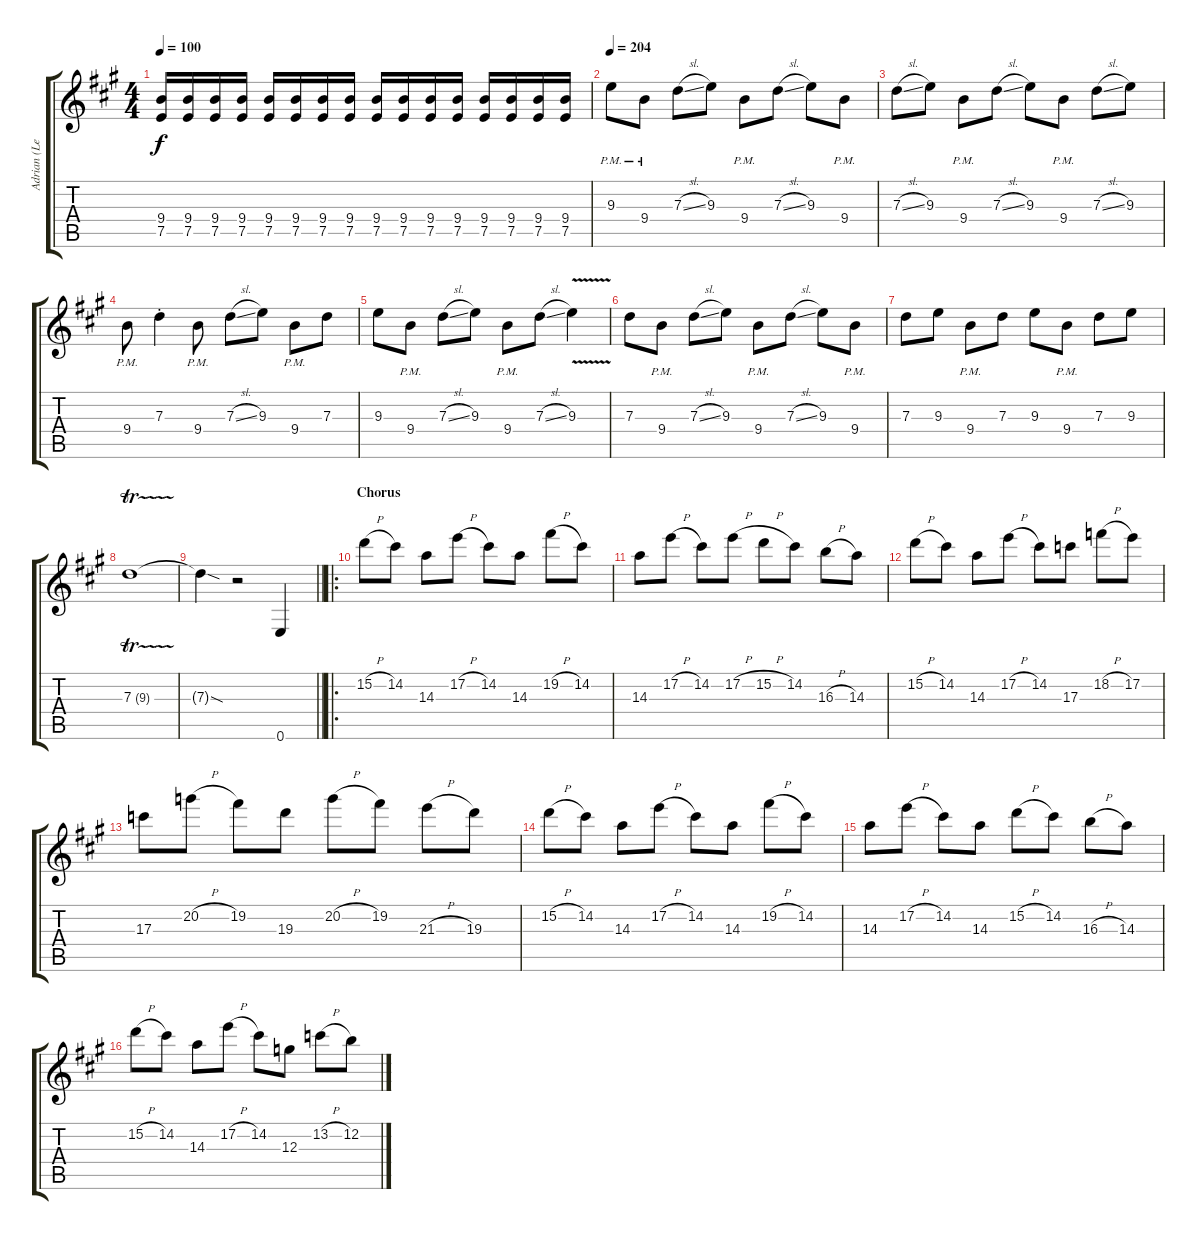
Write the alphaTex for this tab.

\track ("Adrian (Lead)" "Adrian (Le") {instrument overdrivenguitar}
\staff {score tabs}
\tuning (E4 B3 G3 D3 A2 E2) {hide}
\ts (4 4)
\tempo 100
\clef g2
\ks a
(9.4 7.5).16{dy f} (9.4 7.5).16 (9.4 7.5).16 (9.4 7.5).16 (9.4 7.5).16 (9.4 7.5).16 (9.4 7.5).16 (9.4 7.5).16 (9.4 7.5).16 (9.4 7.5).16 (9.4 7.5).16 (9.4 7.5).16 (9.4 7.5).16 (9.4 7.5).16 (9.4 7.5).16 (9.4 7.5).16 |
\tempo 204
9.3{pm}.8 9.4{pm}.8 7.3{sl}.8 9.3.8 9.4{pm}.8 7.3{sl}.8 9.3.8 9.4{pm}.8 |
7.3{sl}.8 9.3.8 9.4{pm}.8 7.3{sl}.8 9.3.8 9.4{pm}.8 7.3{sl}.8 9.3.8 |
9.4{pm}.8 7.3{st}.4 9.4{pm}.8 7.3{sl}.8 9.3.8 9.4{pm}.8 7.3.8 |
9.3.8 9.4{pm}.8 7.3{sl}.8 9.3.8 9.4{pm}.8 7.3{sl}.8 9.3{v}.4 |
7.3.8 9.4{pm}.8 7.3{sl}.8 9.3.8 9.4{pm}.8 7.3{sl}.8 9.3.8 9.4{pm}.8 |
7.3.8 9.3.8 9.4{pm}.8 7.3.8 9.3.8 9.4{pm}.8 7.3.8 9.3.8 |
7.3{tr (9 16)}.1 |
\barLineRight lightlight
7.3{sod t}.4 r.2 0.6.4 |
\ro
\section ("" "Chorus")
15.2{h}.8{volume 9} 14.2.8 14.3.8 17.2{h}.8 14.2.8 14.3.8 19.2{h}.8 14.2.8 |
14.3.8 17.2{h}.8 14.2.8 17.2{h}.8 15.2{h}.8 14.2.8 16.3{h}.8 14.3.8 |
15.2{h}.8 14.2.8 14.3.8 17.2{h}.8 14.2.8 17.3.8 18.2{h}.8 17.2.8 |
17.3.8 20.2{h}.8 19.2.8 19.3.8 20.2{h}.8 19.2.8 21.3{h}.8 19.3.8 |
15.2{h}.8 14.2.8 14.3.8 17.2{h}.8 14.2.8 14.3.8 19.2{h}.8 14.2.8 |
14.3.8 17.2{h}.8 14.2.8 14.3.8 15.2{h}.8 14.2.8 16.3{h}.8 14.3.8 |
15.2{h}.8 14.2.8 14.3.8 17.2{h}.8 14.2.8 12.3.8 13.2{h}.8 12.2.8
